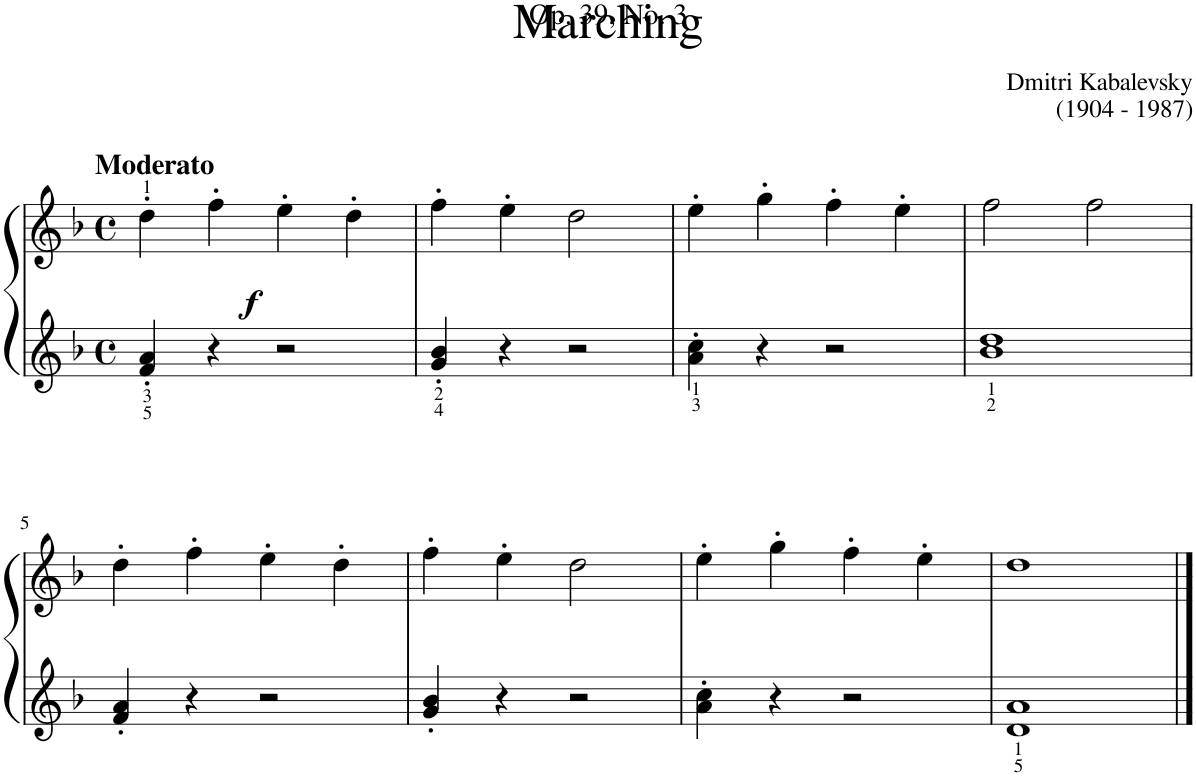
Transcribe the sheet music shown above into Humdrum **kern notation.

**kern	**kern	**dynam
*part1	*part1	*part1
*staff2	*staff1	*staff1/2
*I"Piano	*	*
*I'Pno	*	*
*clefG2	*clefG2	*
*k[b-]	*k[b-]	*
*M4/4	*M4/4	*
*met(c)	*met(c)	*
=1	=1	=1
!	!LO:TX:a:B:t=Moderato	!
!	!	!LO:DY:b
4f/' 4a/'	4dd'\	f
4r	4ff'\	.
2r	4ee'\	.
.	4dd'\	.
=2	=2	=2
4g/' 4b-/'	4ff'\	.
4r	4ee'\	.
2r	2dd\	.
=3	=3	=3
4a\' 4cc\'	4ee'\	.
4r	4gg'\	.
2r	4ff'\	.
.	4ee'\	.
=4	=4	=4
1b- 1dd	2ff\	.
.	2ff\	.
!!LO:LB:g=z
=5	=5	=5
4f/' 4a/'	4dd'\	.
4r	4ff'\	.
2r	4ee'\	.
.	4dd'\	.
=6	=6	=6
4g/' 4b-/'	4ff'\	.
4r	4ee'\	.
2r	2dd\	.
=7	=7	=7
4a\' 4cc\'	4ee'\	.
4r	4gg'\	.
2r	4ff'\	.
.	4ee'\	.
=8	=8	=8
1d 1a	1dd	.
==	==	==
*-	*-	*-
